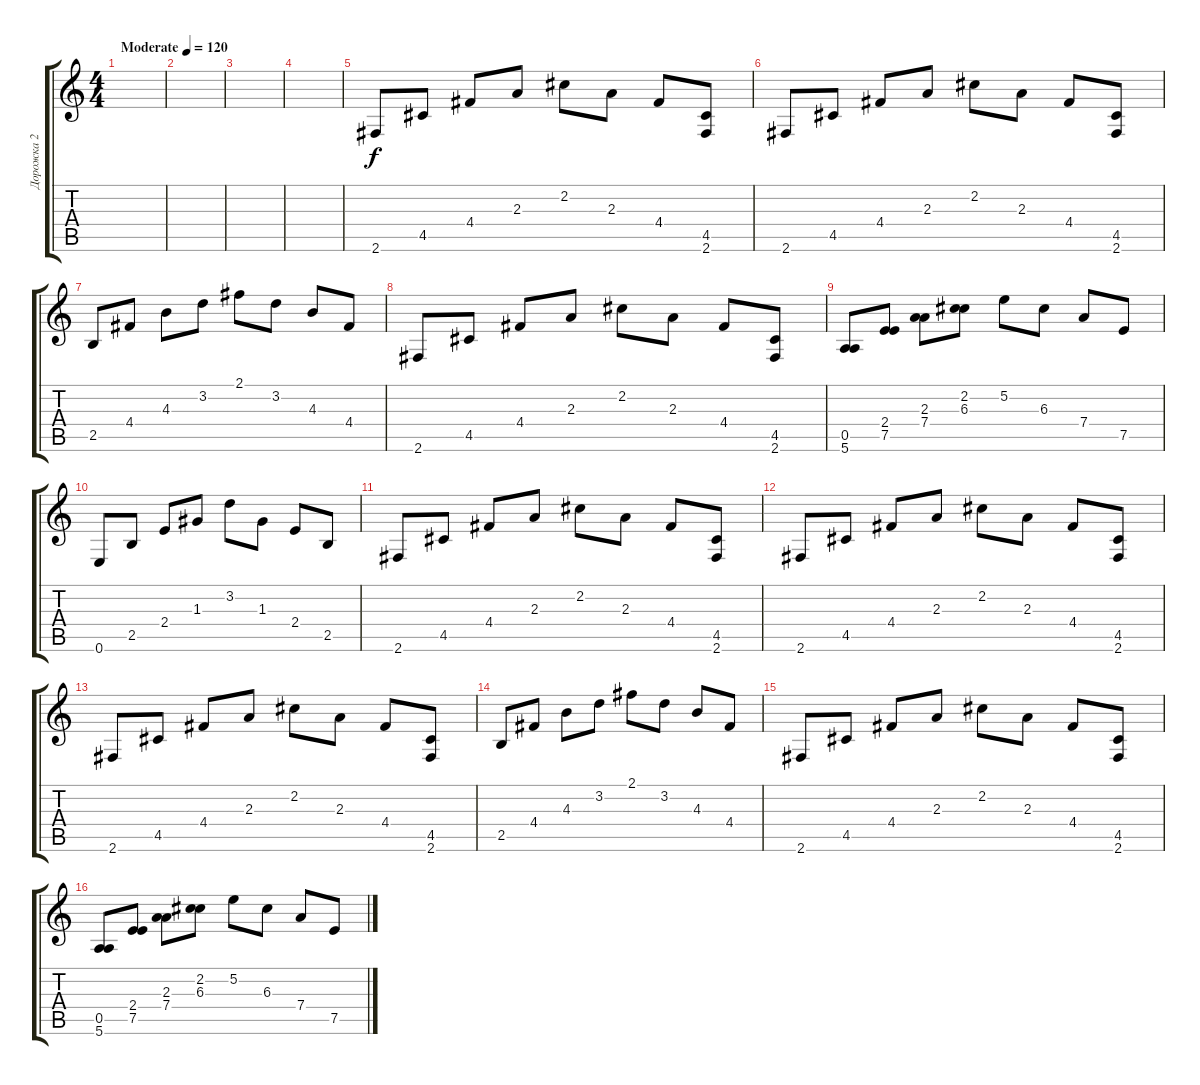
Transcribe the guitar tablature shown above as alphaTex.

\track ("Дорожка 2" "Дорожка 2") {instrument acousticguitarsteel}
\staff {score tabs}
\tuning (E4 B3 G3 D3 A2 E2) {hide}
\ts (4 4)
\tempo (120 "Moderate")
\clef g2
\ks c
|
|
|
|
2.6.8 4.5.8 4.4.8 2.3.8 2.2.8 2.3.8 4.4.8 (4.5 2.6).8 |
2.6.8 4.5.8 4.4.8 2.3.8 2.2.8 2.3.8 4.4.8 (4.5 2.6).8 |
2.5.8 4.4.8 4.3.8 3.2.8 2.1.8 3.2.8 4.3.8 4.4.8 |
2.6.8 4.5.8 4.4.8 2.3.8 2.2.8 2.3.8 4.4.8 (4.5 2.6).8 |
(0.5 5.6).8 (2.4 7.5).8 (2.3 7.4).8 (2.2 6.3).8 5.2.8 6.3.8 7.4.8 7.5.8 |
0.6.8 2.5.8 2.4.8 1.3.8 3.2.8 1.3.8 2.4.8 2.5.8 |
2.6.8 4.5.8 4.4.8 2.3.8 2.2.8 2.3.8 4.4.8 (4.5 2.6).8 |
2.6.8 4.5.8 4.4.8 2.3.8 2.2.8 2.3.8 4.4.8 (4.5 2.6).8 |
2.6.8 4.5.8 4.4.8 2.3.8 2.2.8 2.3.8 4.4.8 (4.5 2.6).8 |
2.5.8 4.4.8 4.3.8 3.2.8 2.1.8 3.2.8 4.3.8 4.4.8 |
2.6.8 4.5.8 4.4.8 2.3.8 2.2.8 2.3.8 4.4.8 (4.5 2.6).8 |
(0.5 5.6).8 (2.4 7.5).8 (2.3 7.4).8 (2.2 6.3).8 5.2.8 6.3.8 7.4.8 7.5.8
